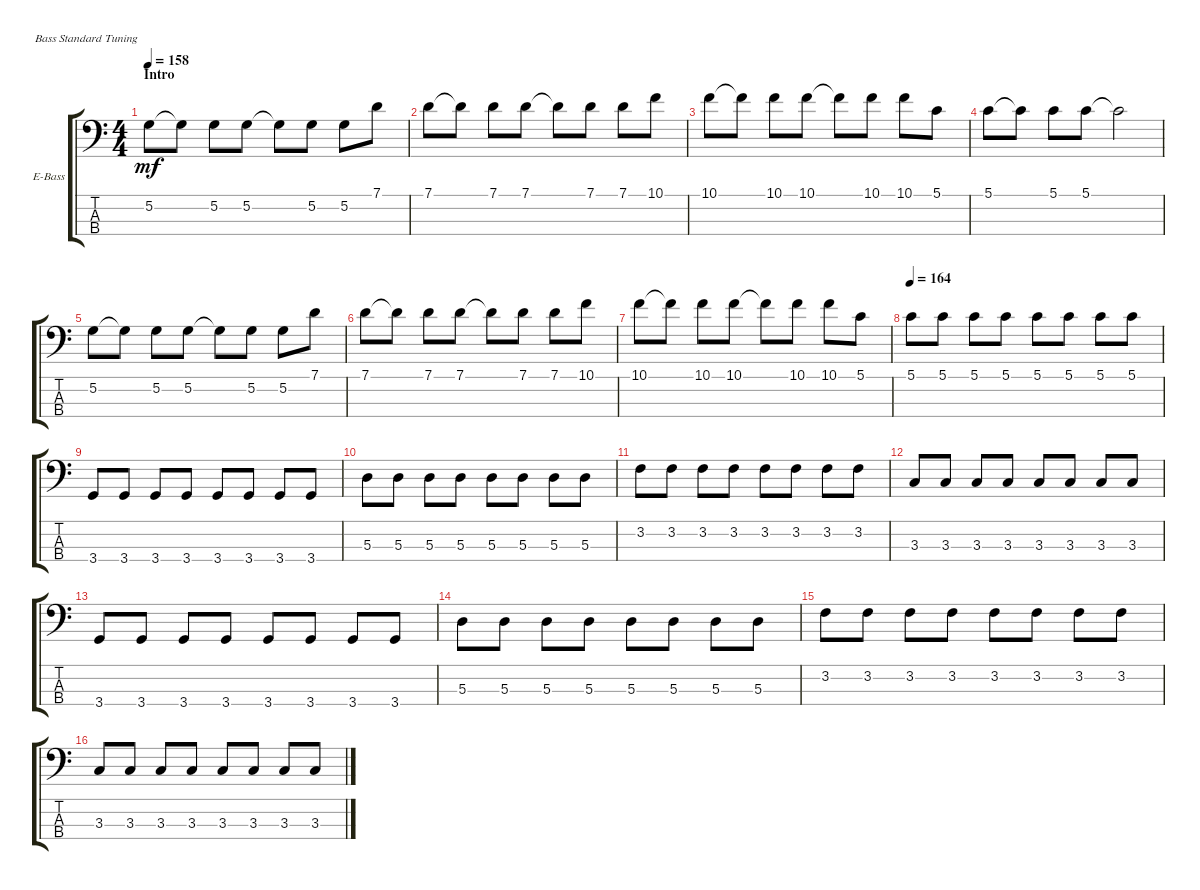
\defaultSystemsLayout 4
\bracketExtendMode groupsimilarinstruments
\firstSystemTrackNameOrientation horizontal
\otherSystemsTrackNameOrientation horizontal
\track ("Electric Bass" "E-Bass") {instrument electricbassfinger}
\staff {score tabs}
\tuning (G2 D2 A1 E1)
\ts (4 4)
\section ("" "Intro")
\tempo 158
\clef f4
\ks c
5.2.8{dy mf instrument electricbassfinger} 5.2{t}.8 5.2.8 5.2.8 5.2{t}.8 5.2.8 5.2.8 7.1.8 |
7.1.8 7.1{t}.8 7.1.8 7.1.8 7.1{t}.8 7.1.8 7.1.8 10.1.8 |
10.1.8 10.1{t}.8 10.1.8 10.1.8 10.1{t}.8 10.1.8 10.1.8 5.1.8 |
5.1.8 5.1{t}.8 5.1.8 5.1.8 5.1{t}.2 |
5.2.8 5.2{t}.8 5.2.8 5.2.8 5.2{t}.8 5.2.8 5.2.8 7.1.8 |
7.1.8 7.1{t}.8 7.1.8 7.1.8 7.1{t}.8 7.1.8 7.1.8 10.1.8 |
10.1.8 10.1{t}.8 10.1.8 10.1.8 10.1{t}.8 10.1.8 10.1.8 5.1.8 |
\tempo 164
5.1.8 5.1.8 5.1.8 5.1.8 5.1.8 5.1.8 5.1.8 5.1.8 |
3.4.8 3.4.8 3.4.8 3.4.8 3.4.8 3.4.8 3.4.8 3.4.8 |
5.3.8 5.3.8 5.3.8 5.3.8 5.3.8 5.3.8 5.3.8 5.3.8 |
3.2.8 3.2.8 3.2.8 3.2.8 3.2.8 3.2.8 3.2.8 3.2.8 |
3.3.8 3.3.8 3.3.8 3.3.8 3.3.8 3.3.8 3.3.8 3.3.8 |
3.4.8 3.4.8 3.4.8 3.4.8 3.4.8 3.4.8 3.4.8 3.4.8 |
5.3.8 5.3.8 5.3.8 5.3.8 5.3.8 5.3.8 5.3.8 5.3.8 |
3.2.8 3.2.8 3.2.8 3.2.8 3.2.8 3.2.8 3.2.8 3.2.8 |
3.3.8 3.3.8 3.3.8 3.3.8 3.3.8 3.3.8 3.3.8 3.3.8
